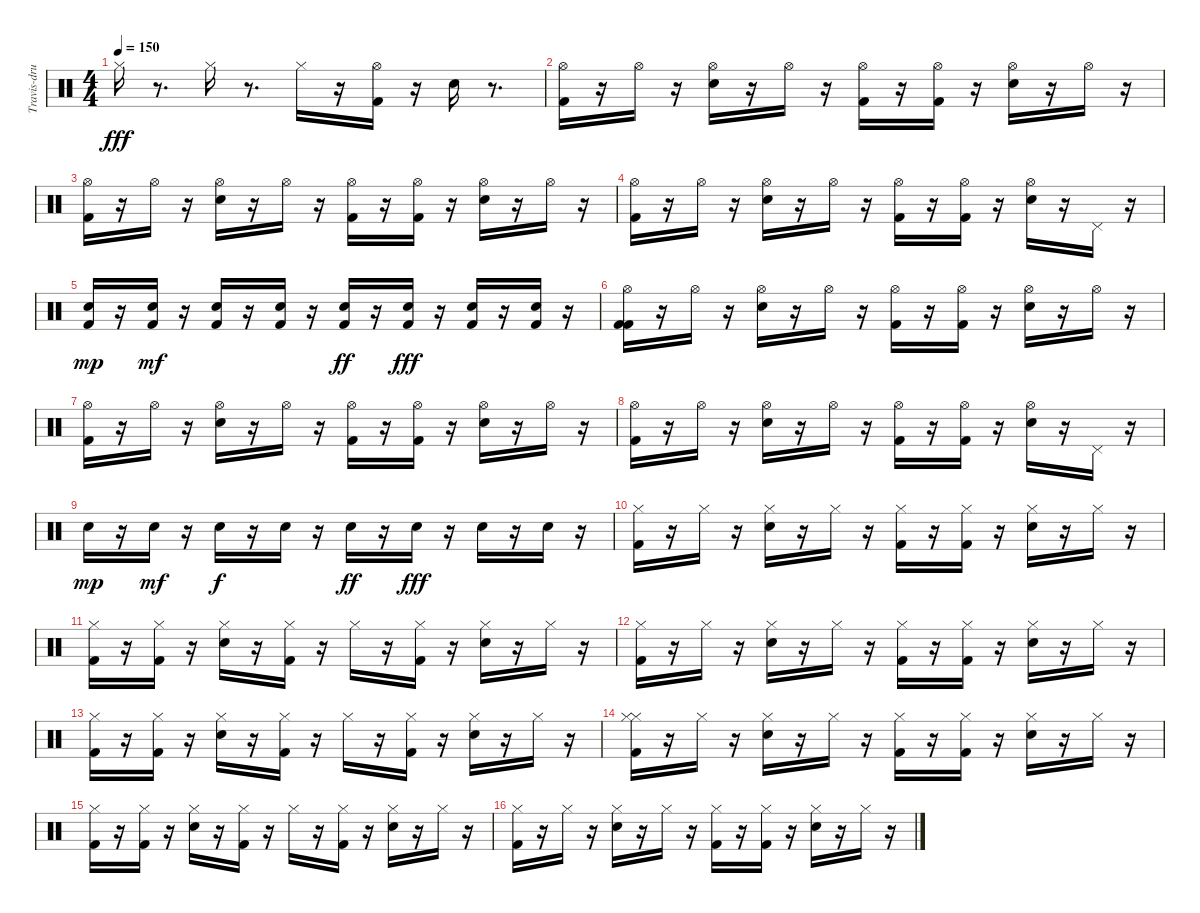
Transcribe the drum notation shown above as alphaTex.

\track ("Travis-drums" "Travis-dru") {instrument percussion}
\staff {score}
\articulation defaults
\ts (4 4)
\tempo 150
\clef neutral
\ks c "Hi-Hat (closed)".16{dy fff}
r.8{d} "Hi-Hat (closed)".16 r.8{d} "Hi-Hat (closed)".16 r.16 ("Kick (hit) 2" "Hi-Hat (open)").16 r.16 "Electric Snare (hit)".16 r.8{d} |
("Kick (hit) 2" "Hi-Hat (open)").16 r.16 "Hi-Hat (open)".16 r.16 ("Electric Snare (hit)" "Hi-Hat (open)").16 r.16 "Hi-Hat (open)".16 r.16 ("Kick (hit) 2" "Hi-Hat (open)").16 r.16 ("Kick (hit) 2" "Hi-Hat (open)").16 r.16 ("Electric Snare (hit)" "Hi-Hat (open)").16 r.16 "Hi-Hat (open)".16 r.16 |
("Kick (hit) 2" "Hi-Hat (open)").16 r.16 "Hi-Hat (open)".16 r.16 ("Electric Snare (hit)" "Hi-Hat (open)").16 r.16 "Hi-Hat (open)".16 r.16 ("Kick (hit) 2" "Hi-Hat (open)").16 r.16 ("Kick (hit) 2" "Hi-Hat (open)").16 r.16 ("Electric Snare (hit)" "Hi-Hat (open)").16 r.16 "Hi-Hat (open)".16 r.16 |
("Kick (hit) 2" "Hi-Hat (open)").16 r.16 "Hi-Hat (open)".16 r.16 ("Electric Snare (hit)" "Hi-Hat (open)").16 r.16 "Hi-Hat (open)".16 r.16 ("Kick (hit) 2" "Hi-Hat (open)").16 r.16 ("Kick (hit) 2" "Hi-Hat (open)").16 r.16 ("Electric Snare (hit)" "Hi-Hat (open)").16 r.16 "Pedal Hi-Hat (hit)".16 r.16 |
("Kick (hit) 2" "Electric Snare (hit)").16{dy mp} r.16 ("Kick (hit) 2" "Electric Snare (hit)").16{dy mf} r.16 ("Kick (hit) 2" "Electric Snare (hit)").16 r.16 ("Kick (hit) 2" "Electric Snare (hit)").16 r.16 ("Kick (hit) 2" "Electric Snare (hit)").16{dy ff} r.16 ("Kick (hit) 2" "Electric Snare (hit)").16{dy fff} r.16 ("Kick (hit) 2" "Electric Snare (hit)").16 r.16 ("Kick (hit) 2" "Electric Snare (hit)").16 r.16 |
("Kick (hit) 2" "Kick (hit) 2" "Hi-Hat (open)").16 r.16 "Hi-Hat (open)".16 r.16 ("Electric Snare (hit)" "Hi-Hat (open)").16 r.16 "Hi-Hat (open)".16 r.16 ("Kick (hit) 2" "Hi-Hat (open)").16 r.16 ("Kick (hit) 2" "Hi-Hat (open)").16 r.16 ("Electric Snare (hit)" "Hi-Hat (open)").16 r.16 "Hi-Hat (open)".16 r.16 |
("Kick (hit) 2" "Hi-Hat (open)").16 r.16 "Hi-Hat (open)".16 r.16 ("Electric Snare (hit)" "Hi-Hat (open)").16 r.16 "Hi-Hat (open)".16 r.16 ("Kick (hit) 2" "Hi-Hat (open)").16 r.16 ("Kick (hit) 2" "Hi-Hat (open)").16 r.16 ("Electric Snare (hit)" "Hi-Hat (open)").16 r.16 "Hi-Hat (open)".16 r.16 |
("Kick (hit) 2" "Hi-Hat (open)").16 r.16 "Hi-Hat (open)".16 r.16 ("Electric Snare (hit)" "Hi-Hat (open)").16 r.16 "Hi-Hat (open)".16 r.16 ("Kick (hit) 2" "Hi-Hat (open)").16 r.16 ("Kick (hit) 2" "Hi-Hat (open)").16 r.16 ("Electric Snare (hit)" "Hi-Hat (open)").16 r.16 "Pedal Hi-Hat (hit)".16 r.16 |
"Electric Snare (hit)".16{dy mp} r.16 "Electric Snare (hit)".16{dy mf} r.16 "Electric Snare (hit)".16{dy f} r.16 "Electric Snare (hit)".16 r.16 "Electric Snare (hit)".16{dy ff} r.16 "Electric Snare (hit)".16{dy fff} r.16 "Electric Snare (hit)".16 r.16 "Electric Snare (hit)".16 r.16 |
("Kick (hit) 2" "Hi-Hat (closed)").16 r.16 "Hi-Hat (closed)".16 r.16 ("Electric Snare (hit)" "Hi-Hat (closed)").16 r.16 "Hi-Hat (closed)".16 r.16 ("Kick (hit) 2" "Hi-Hat (closed)").16 r.16 ("Kick (hit) 2" "Hi-Hat (closed)").16 r.16 ("Electric Snare (hit)" "Hi-Hat (closed)").16 r.16 "Hi-Hat (closed)".16 r.16 |
("Kick (hit) 2" "Hi-Hat (closed)").16 r.16 ("Kick (hit) 2" "Hi-Hat (closed)").16 r.16 ("Electric Snare (hit)" "Hi-Hat (closed)").16 r.16 ("Kick (hit) 2" "Hi-Hat (closed)").16 r.16 "Hi-Hat (closed)".16 r.16 ("Kick (hit) 2" "Hi-Hat (closed)").16 r.16 ("Electric Snare (hit)" "Hi-Hat (closed)").16 r.16 "Hi-Hat (closed)".16 r.16 |
("Kick (hit) 2" "Hi-Hat (closed)").16 r.16 "Hi-Hat (closed)".16 r.16 ("Electric Snare (hit)" "Hi-Hat (closed)").16 r.16 "Hi-Hat (closed)".16 r.16 ("Kick (hit) 2" "Hi-Hat (closed)").16 r.16 ("Kick (hit) 2" "Hi-Hat (closed)").16 r.16 ("Electric Snare (hit)" "Hi-Hat (closed)").16 r.16 "Hi-Hat (closed)".16 r.16 |
("Kick (hit) 2" "Hi-Hat (closed)").16 r.16 ("Kick (hit) 2" "Hi-Hat (closed)").16 r.16 ("Electric Snare (hit)" "Hi-Hat (closed)").16 r.16 ("Kick (hit) 2" "Hi-Hat (closed)").16 r.16 "Hi-Hat (closed)".16 r.16 ("Kick (hit) 2" "Hi-Hat (closed)").16 r.16 ("Electric Snare (hit)" "Hi-Hat (closed)").16 r.16 "Hi-Hat (closed)".16 r.16 |
("Kick (hit) 2" "Hi-Hat (closed)" "Hi-Hat (closed)").16 r.16 "Hi-Hat (closed)".16 r.16 ("Electric Snare (hit)" "Hi-Hat (closed)").16 r.16 "Hi-Hat (closed)".16 r.16 ("Kick (hit) 2" "Hi-Hat (closed)").16 r.16 ("Kick (hit) 2" "Hi-Hat (closed)").16 r.16 ("Electric Snare (hit)" "Hi-Hat (closed)").16 r.16 "Hi-Hat (closed)".16 r.16 |
("Kick (hit) 2" "Hi-Hat (closed)").16 r.16 ("Kick (hit) 2" "Hi-Hat (closed)").16 r.16 ("Electric Snare (hit)" "Hi-Hat (closed)").16 r.16 ("Kick (hit) 2" "Hi-Hat (closed)").16 r.16 "Hi-Hat (closed)".16 r.16 ("Kick (hit) 2" "Hi-Hat (closed)").16 r.16 ("Electric Snare (hit)" "Hi-Hat (closed)").16 r.16 "Hi-Hat (closed)".16 r.16 |
("Kick (hit) 2" "Hi-Hat (closed)").16 r.16 "Hi-Hat (closed)".16 r.16 ("Electric Snare (hit)" "Hi-Hat (closed)").16 r.16 "Hi-Hat (closed)".16 r.16 ("Kick (hit) 2" "Hi-Hat (closed)").16 r.16 ("Kick (hit) 2" "Hi-Hat (closed)").16 r.16 ("Electric Snare (hit)" "Hi-Hat (closed)").16 r.16 "Hi-Hat (closed)".16 r.16
